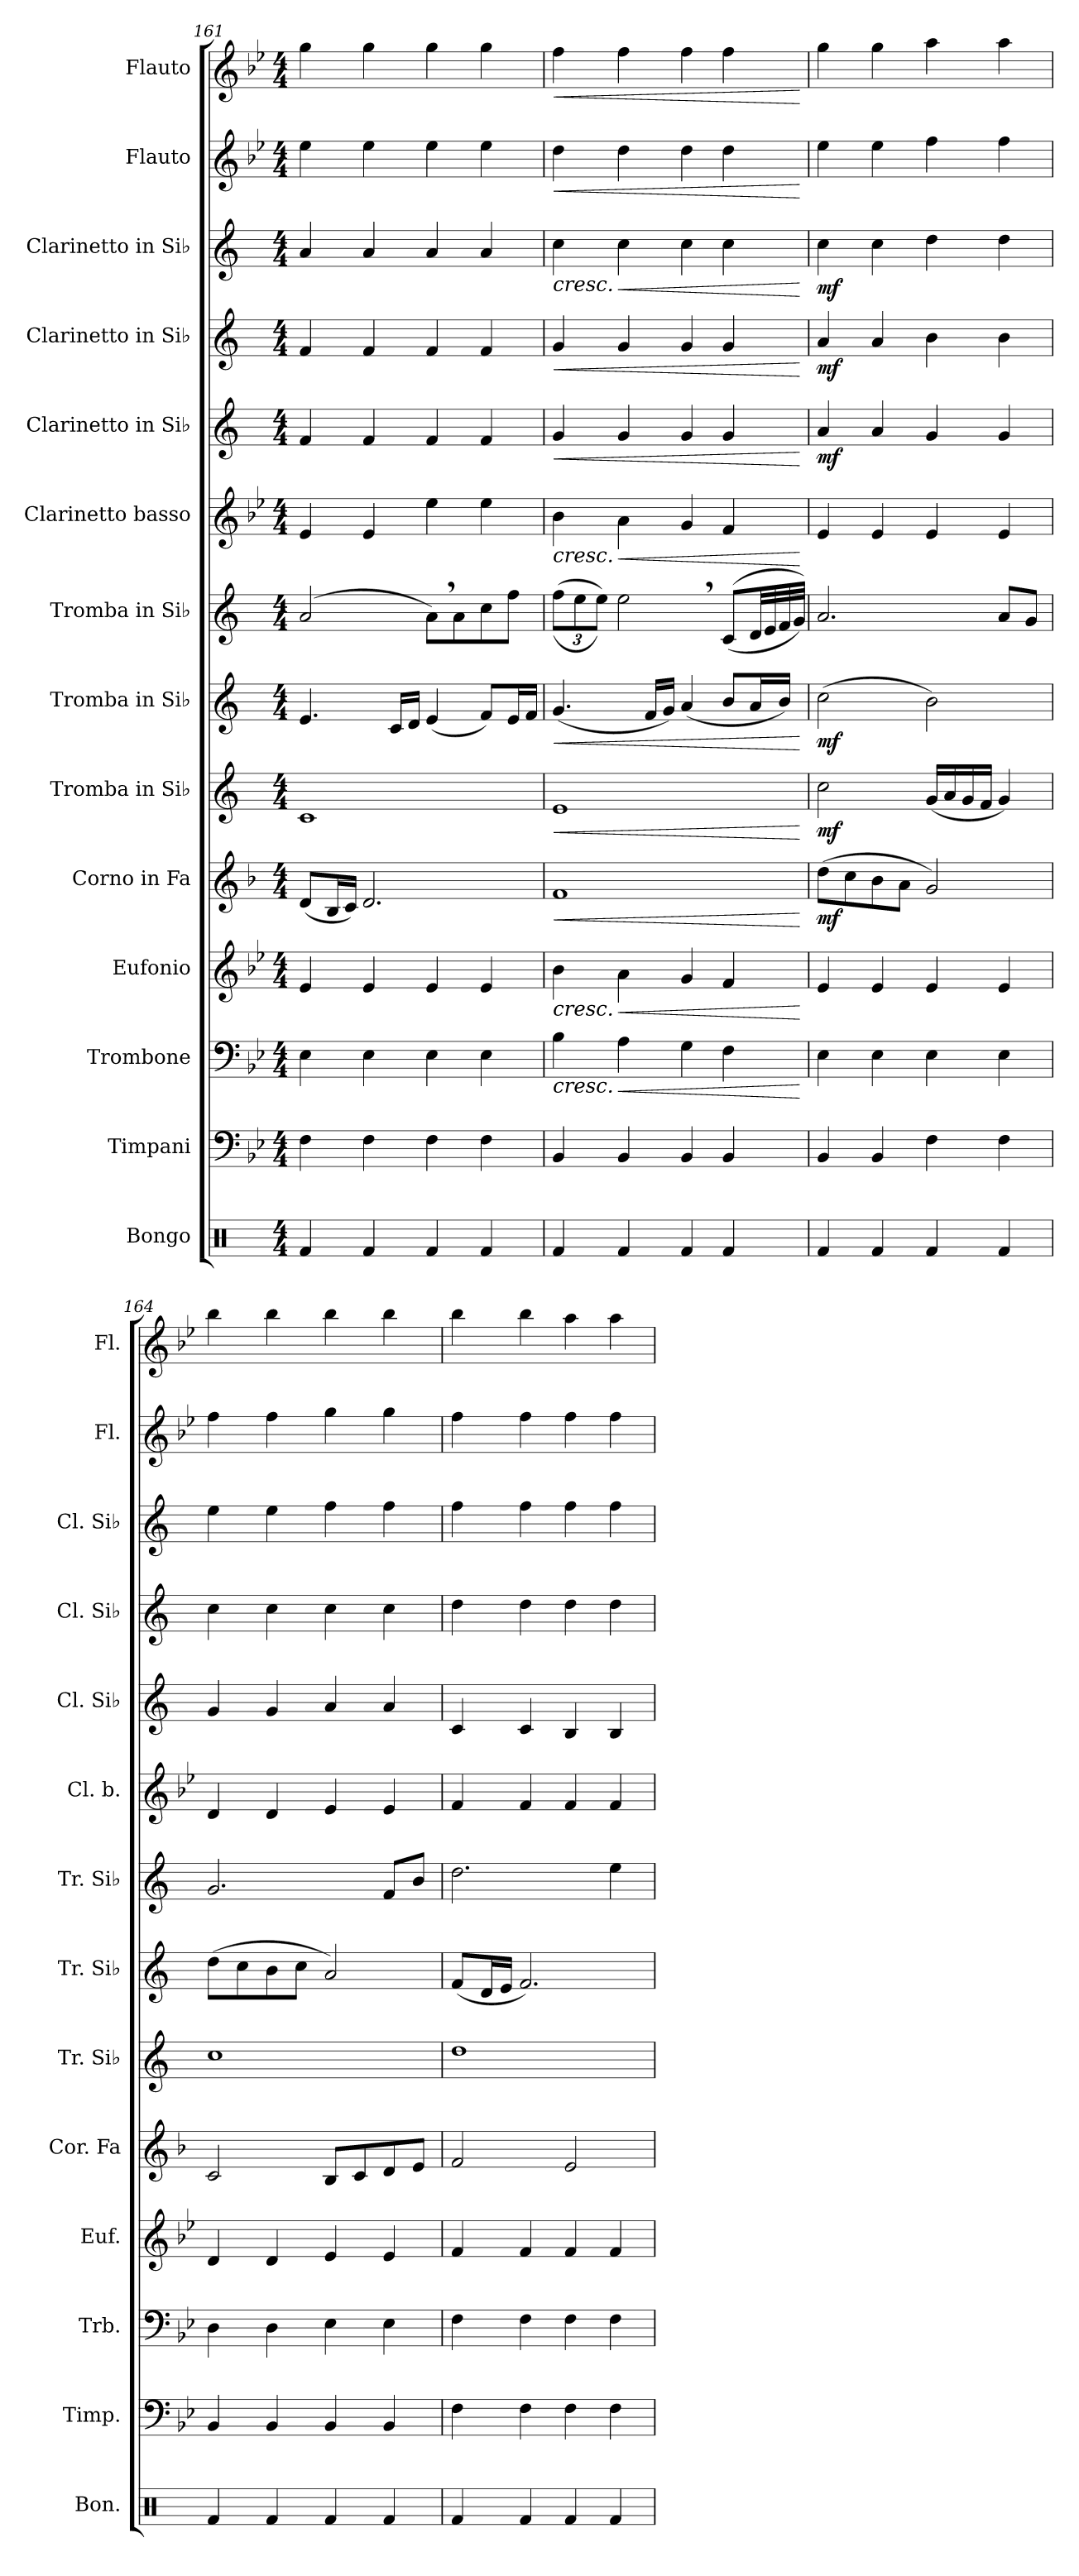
**kern	**kern	**kern	**dynam	**kern	**dynam	**kern	**dynam	**kern	**dynam	**kern	**dynam	**kern	**kern	**dynam	**kern	**dynam	**kern	**dynam	**kern	**dynam	**kern	**dynam	**kern	**dynam
*part14	*part13	*part12	*part12	*part11	*part11	*part10	*part10	*part9	*part9	*part8	*part8	*part7	*part6	*part6	*part5	*part5	*part4	*part4	*part3	*part3	*part2	*part2	*part1	*part1
*staff14	*staff13	*staff12	*staff12	*staff11	*staff11	*staff10	*staff10	*staff9	*staff9	*staff8	*staff8	*staff7	*staff6	*staff6	*staff5	*staff5	*staff4	*staff4	*staff3	*staff3	*staff2	*staff2	*staff1	*staff1
*I"Bongo	*I"Timpani	*I"Trombone	*	*I"Eufonio	*	*I"Corno in Fa	*	*I"Tromba in Si♭	*	*I"Tromba in Si♭	*	*I"Tromba in Si♭	*I"Clarinetto basso	*	*I"Clarinetto in Si♭	*	*I"Clarinetto in Si♭	*	*I"Clarinetto in Si♭	*	*I"Flauto	*	*I"Flauto	*
*I'Bon.	*I'Timp.	*I'Trb.	*	*I'Euf.	*	*I'Cor. Fa	*	*I'Tr. Si♭	*	*I'Tr. Si♭	*	*I'Tr. Si♭	*I'Cl. b.	*	*I'Cl. Si♭	*	*I'Cl. Si♭	*	*I'Cl. Si♭	*	*I'Fl.	*	*I'Fl.	*
*clefX	*clefF4	*clefF4	*	*clefG2	*	*clefG2	*	*clefG2	*	*clefG2	*	*clefG2	*clefG2	*	*clefG2	*	*clefG2	*	*clefG2	*	*clefG2	*	*clefG2	*
*	*	*	*	*ITrd8c14	*	*ITrd4c7	*	*ITrd1c2	*	*ITrd1c2	*	*ITrd1c2	*ITrd8c14	*	*ITrd1c2	*	*ITrd1c2	*	*ITrd1c2	*	*	*	*	*
*k[]	*k[b-e-]	*k[b-e-]	*	*k[b-e-]	*	*k[b-e-]	*	*k[b-e-]	*	*k[b-e-]	*	*k[b-e-]	*k[b-e-]	*	*k[b-e-]	*	*k[b-e-]	*	*k[b-e-]	*	*k[b-e-]	*	*k[b-e-]	*
*M4/4	*M4/4	*M4/4	*	*M4/4	*	*M4/4	*	*M4/4	*	*M4/4	*	*M4/4	*M4/4	*	*M4/4	*	*M4/4	*	*M4/4	*	*M4/4	*	*M4/4	*
=161	=161	=161	=161	=161	=161	=161	=161	=161	=161	=161	=161	=161	=161	=161	=161	=161	=161	=161	=161	=161	=161	=161	=161	=161
4Rf/	4F\	4E-\	.	4E-/	.	(<8G/L	.	1B-	.	4.d/	.	(>2g/	4E-/	.	4e-/	.	4e-/	.	4g/	.	4ee-\	.	4gg\	.
.	.	.	.	.	.	16E-/L	.	.	.	.	.	.	.	.	.	.	.	.	.	.	.	.	.	.
.	.	.	.	.	.	16F/JJ)	.	.	.	.	.	.	.	.	.	.	.	.	.	.	.	.	.	.
4Rf/	4F\	4E-\	.	4E-/	.	2.G/	.	.	.	.	.	.	4E-/	.	4e-/	.	4e-/	.	4g/	.	4ee-\	.	4gg\	.
.	.	.	.	.	.	.	.	.	.	16B-/LL	.	.	.	.	.	.	.	.	.	.	.	.	.	.
.	.	.	.	.	.	.	.	.	.	16c/JJ	.	.	.	.	.	.	.	.	.	.	.	.	.	.
4Rf/	4F\	4E-\	.	4E-/	.	.	.	.	.	(<4d/	.	8g,\L)	4e-\	.	4e-/	.	4e-/	.	4g/	.	4ee-\	.	4gg\	.
.	.	.	.	.	.	.	.	.	.	.	.	8g\	.	.	.	.	.	.	.	.	.	.	.	.
4Rf/	4F\	4E-\	.	4E-/	.	.	.	.	.	8e-/L)	.	8b-\	4e-\	.	4e-/	.	4e-/	.	4g/	.	4ee-\	.	4gg\	.
.	.	.	.	.	.	.	.	.	.	16d/L	.	8ee-\J	.	.	.	.	.	.	.	.	.	.	.	.
.	.	.	.	.	.	.	.	.	.	16e-/JJ	.	.	.	.	.	.	.	.	.	.	.	.	.	.
!!LO:PB:g=z
=162	=162	=162	=162	=162	=162	=162	=162	=162	=162	=162	=162	=162	=162	=162	=162	=162	=162	=162	=162	=162	=162	=162	=162	=162
!	!	!	!LO:HP:b	!	!LO:HP:b	!	!LO:HP:b	!	!LO:HP:b	!	!LO:HP:b	!	!	!	!	!	!	!	!	!	!	!	!	!
*	*	*	*	*	*	*	*	*	*	*	*	*Xbrackettup	*	*	*	*	*	*	*	*	*	*	*	*
!	!	!	!	!	!	!	!	!	!	!	!	!	!	!LO:HP:b	!	!LO:HP:b	!	!LO:HP:b	!	!LO:HP:b	!	!LO:HP:b	!	!LO:HP:b
4Rf/	4BB-/	4B-\	<	4B-\	<	1B-	<	1d	<	(<4.f/	<	(>(>12ee-\L	4B-\	<	4f/	<	4f/	<	4b-\	<	4dd\	<	4ff\	<
.	.	.	.	.	.	.	.	.	.	.	.	12dd\	.	.	.	.	.	.	.	.	.	.	.	.
.	.	.	.	.	.	.	.	.	.	.	.	12dd\J))	.	.	.	.	.	.	.	.	.	.	.	.
!	!	!	!LO:HP:b	!	!LO:HP:b	!	!	!	!	!	!	!	!	!LO:HP:b	!	!	!	!	!	!LO:HP:b	!	!	!	!
4Rf/	4BB-/	4A\	<	4A\	<	.	.	.	.	.	.	2dd,\	4A\	<	4f/	.	4f/	.	4b-\	<	4dd\	.	4ff\	.
.	.	.	.	.	.	.	.	.	.	16e-/LL	.	.	.	.	.	.	.	.	.	.	.	.	.	.
.	.	.	.	.	.	.	.	.	.	16f/JJ)	.	.	.	.	.	.	.	.	.	.	.	.	.	.
4Rf/	4BB-/	4G\	.	4G/	.	.	.	.	.	(<4g/	.	.	4G/	.	4f/	.	4f/	.	4b-\	.	4dd\	.	4ff\	.
4Rf/	4BB-/	4F\	.	4F/	.	.	.	.	.	8a/L	.	(<(<8B-/L	4F/	.	4f/	.	4f/	.	4b-\	.	4dd\	.	4ff\	.
.	.	.	.	.	.	.	.	.	.	16g/L	.	32c/LL	.	.	.	.	.	.	.	.	.	.	.	.
.	.	.	.	.	.	.	.	.	.	.	.	32d/	.	.	.	.	.	.	.	.	.	.	.	.
.	.	.	.	.	.	.	.	.	.	16a/JJ)	.	32e-/	.	.	.	.	.	.	.	.	.	.	.	.
.	.	.	.	.	.	.	.	.	.	.	.	32f/JJJ))	.	.	.	.	.	.	.	.	.	.	.	.
.	.	.	[ [	.	[ [	.	[	.	[	.	[	.	.	[ [	.	[	.	[	.	[ [	.	[	.	[
=163	=163	=163	=163	=163	=163	=163	=163	=163	=163	=163	=163	=163	=163	=163	=163	=163	=163	=163	=163	=163	=163	=163	=163	=163
!	!	!	!LO:DY:b	!	!	!	!	!	!	!	!	!	!	!	!	!	!	!	!	!	!	!	!	!
!	!	!	!LO:DY:n=1:b	!	!LO:DY:b	!	!	!	!	!	!	!	!	!	!	!	!	!	!	!	!	!	!	!
!	!	!	!	!	!LO:DY:n=1:b	!	!LO:DY:b	!	!LO:DY:b	!	!LO:DY:b	!	!	!LO:DY:b	!	!	!	!	!	!	!	!	!	!
!	!	!	!	!	!	!	!	!	!	!	!	!	!	!LO:DY:n=1:b	!	!LO:DY:b	!	!LO:DY:b	!	!LO:DY:b	!	!	!	!
4Rf/	4BB-/	4E-\	mf mf	4E-/	mf mf	(>8g\L	mf	2b-\	mf	(>2b-\	mf	2.g/	4E-/	mf mf	4g/	mf	4g/	mf	4b-\	mf	4ee-\	.	4gg\	.
.	.	.	.	.	.	8f\	.	.	.	.	.	.	.	.	.	.	.	.	.	.	.	.	.	.
4Rf/	4BB-/	4E-\	.	4E-/	.	8e-\	.	.	.	.	.	.	4E-/	.	4g/	.	4g/	.	4b-\	.	4ee-\	.	4gg\	.
.	.	.	.	.	.	8d\J	.	.	.	.	.	.	.	.	.	.	.	.	.	.	.	.	.	.
4Rf/	4F\	4E-\	.	4E-/	.	2c/)	.	(<16f/LL	.	2a\)	.	.	4E-/	.	4f/	.	4a\	.	4cc\	.	4ff\	.	4aa\	.
.	.	.	.	.	.	.	.	16g/	.	.	.	.	.	.	.	.	.	.	.	.	.	.	.	.
.	.	.	.	.	.	.	.	16f/	.	.	.	.	.	.	.	.	.	.	.	.	.	.	.	.
.	.	.	.	.	.	.	.	16e-/JJ	.	.	.	.	.	.	.	.	.	.	.	.	.	.	.	.
4Rf/	4F\	4E-\	.	4E-/	.	.	.	4f/)	.	.	.	8g/L	4E-/	.	4f/	.	4a\	.	4cc\	.	4ff\	.	4aa\	.
.	.	.	.	.	.	.	.	.	.	.	.	8f/J	.	.	.	.	.	.	.	.	.	.	.	.
=164	=164	=164	=164	=164	=164	=164	=164	=164	=164	=164	=164	=164	=164	=164	=164	=164	=164	=164	=164	=164	=164	=164	=164	=164
4Rf/	4BB-/	4D\	.	4D/	.	2F/	.	1b-	.	(>8cc\L	.	2.f/	4D/	.	4f/	.	4b-\	.	4dd\	.	4ff\	.	4bb-\	.
.	.	.	.	.	.	.	.	.	.	8b-\	.	.	.	.	.	.	.	.	.	.	.	.	.	.
4Rf/	4BB-/	4D\	.	4D/	.	.	.	.	.	8a\	.	.	4D/	.	4f/	.	4b-\	.	4dd\	.	4ff\	.	4bb-\	.
.	.	.	.	.	.	.	.	.	.	8b-\J	.	.	.	.	.	.	.	.	.	.	.	.	.	.
4Rf/	4BB-/	4E-\	.	4E-/	.	8E-/L	.	.	.	2g/)	.	.	4E-/	.	4g/	.	4b-\	.	4ee-\	.	4gg\	.	4bb-\	.
.	.	.	.	.	.	8F/	.	.	.	.	.	.	.	.	.	.	.	.	.	.	.	.	.	.
4Rf/	4BB-/	4E-\	.	4E-/	.	8G/	.	.	.	.	.	8e-/L	4E-/	.	4g/	.	4b-\	.	4ee-\	.	4gg\	.	4bb-\	.
.	.	.	.	.	.	8A/J	.	.	.	.	.	8a/J	.	.	.	.	.	.	.	.	.	.	.	.
=165	=165	=165	=165	=165	=165	=165	=165	=165	=165	=165	=165	=165	=165	=165	=165	=165	=165	=165	=165	=165	=165	=165	=165	=165
4Rf/	4F\	4F\	.	4F/	.	2B-/	.	1cc	.	(<8e-/L	.	2.cc\	4F/	.	4B-/	.	4cc\	.	4ee-\	.	4ff\	.	4bb-\	.
.	.	.	.	.	.	.	.	.	.	16c/L	.	.	.	.	.	.	.	.	.	.	.	.	.	.
.	.	.	.	.	.	.	.	.	.	16d/JJ	.	.	.	.	.	.	.	.	.	.	.	.	.	.
4Rf/	4F\	4F\	.	4F/	.	.	.	.	.	2.e-/)	.	.	4F/	.	4B-/	.	4cc\	.	4ee-\	.	4ff\	.	4bb-\	.
4Rf/	4F\	4F\	.	4F/	.	2A/	.	.	.	.	.	.	4F/	.	4A/	.	4cc\	.	4ee-\	.	4ff\	.	4aa\	.
4Rf/	4F\	4F\	.	4F/	.	.	.	.	.	.	.	4dd\	4F/	.	4A/	.	4cc\	.	4ee-\	.	4ff\	.	4aa\	.
=	=	=	=	=	=	=	=	=	=	=	=	=	=	=	=	=	=	=	=	=	=	=	=	=
*-	*-	*-	*-	*-	*-	*-	*-	*-	*-	*-	*-	*-	*-	*-	*-	*-	*-	*-	*-	*-	*-	*-	*-	*-
